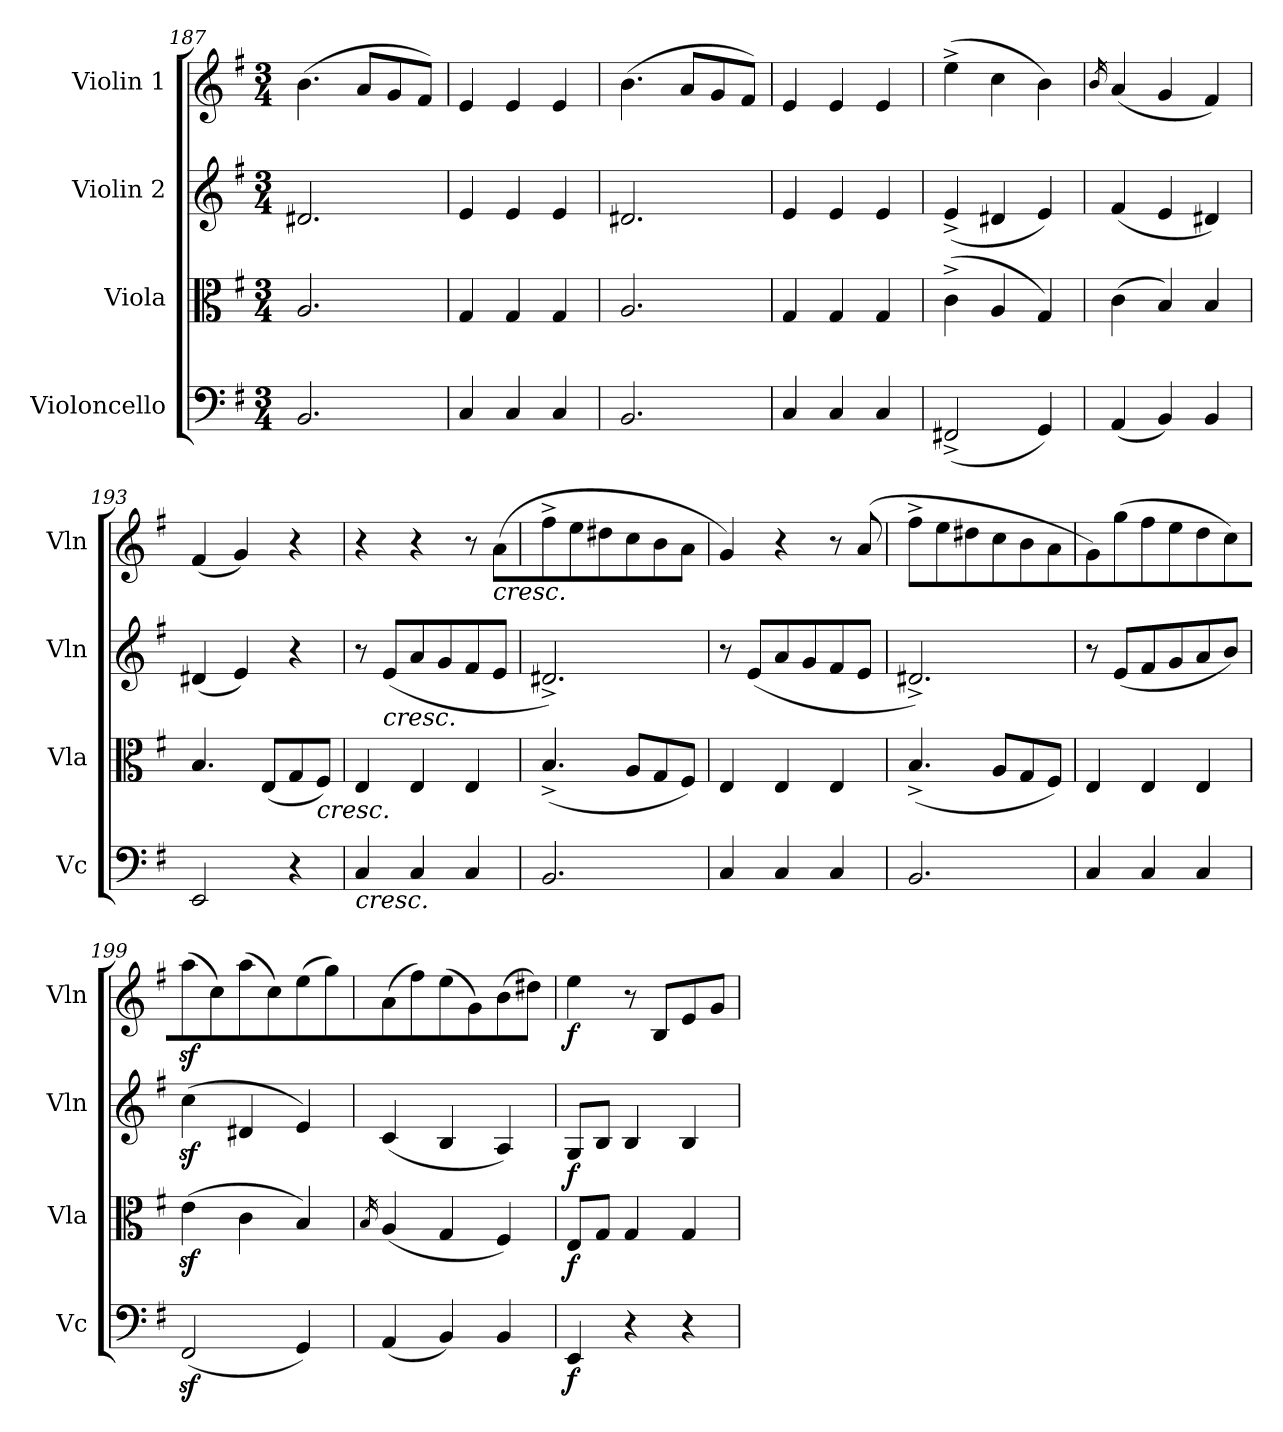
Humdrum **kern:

**kern	**dynam	**kern	**dynam	**kern	**dynam	**kern	**dynam
*part4	*part4	*part3	*part3	*part2	*part2	*part1	*part1
*staff4	*staff4	*staff3	*staff3	*staff2	*staff2	*staff1	*staff1
*I"Violoncello	*	*I"Viola	*	*I"Violin 2	*	*I"Violin 1	*
*I'Vc	*	*I'Vla	*	*I'Vln	*	*I'Vln	*
*clefF4	*	*clefC3	*	*clefG2	*	*clefG2	*
*k[f#]	*	*k[f#]	*	*k[f#]	*	*k[f#]	*
*M3/4	*	*M3/4	*	*M3/4	*	*M3/4	*
=187	=187	=187	=187	=187	=187	=187	=187
2.BB/	.	2.A/	.	2.d#X/	.	(4.b\	.
.	.	.	.	.	.	8a/L	.
.	.	.	.	.	.	8g/	.
.	.	.	.	.	.	8f#/J)	.
=188	=188	=188	=188	=188	=188	=188	=188
4C/	.	4G/	.	4e/	.	4e/	.
4C/	.	4G/	.	4e/	.	4e/	.
4C/	.	4G/	.	4e/	.	4e/	.
=189	=189	=189	=189	=189	=189	=189	=189
2.BB/	.	2.A/	.	2.d#X/	.	(4.b\	.
.	.	.	.	.	.	8a/L	.
.	.	.	.	.	.	8g/	.
.	.	.	.	.	.	8f#/J)	.
=190	=190	=190	=190	=190	=190	=190	=190
4C/	.	4G/	.	4e/	.	4e/	.
4C/	.	4G/	.	4e/	.	4e/	.
4C/	.	4G/	.	4e/	.	4e/	.
=191	=191	=191	=191	=191	=191	=191	=191
(2FF#X^/	.	(4c^\	.	(4e^/	.	(4ee^\	.
.	.	4A/	.	4d#X/	.	4cc\	.
4GG/)	.	4G/)	.	4e/)	.	4b\)	.
=192	=192	=192	=192	=192	=192	=192	=192
.	.	.	.	.	.	16qb/	.
(4AA/	.	(4c\	.	(4f#/	.	(4a/	.
4BB/)	.	4B/)	.	4e/	.	4g/	.
4BB/	.	4B/	.	4d#X/)	.	4f#/)	.
=193	=193	=193	=193	=193	=193	=193	=193
2EE/	.	4.B/	.	(4d#X/	.	(4f#/	.
.	.	.	.	4e/)	.	4g/)	.
.	.	(8E/L	.	.	.	.	.
4r	.	8G/	.	4r	.	4r	.
!	!	!LO:TX:b:i:t=cresc.	!	!	!	!	!
.	.	8F#/J)	.	.	.	.	.
=194	=194	=194	=194	=194	=194	=194	=194
!LO:TX:b:i:t=cresc.	!	!	!	!	!	!	!
4C/	.	4E/	.	8r	.	4r	.
!	!	!	!	!LO:TX:b:i:t=cresc.	!	!	!
.	.	.	.	(8e/L	.	.	.
4C/	.	4E/	.	8a/	.	4r	.
.	.	.	.	8g/	.	.	.
4C/	.	4E/	.	8f#/	.	8r	.
!	!	!	!	!	!	!LO:TX:b:i:t=cresc.	!
.	.	.	.	8e/J	.	(8a\L	.
=195	=195	=195	=195	=195	=195	=195	=195
2.BB/	.	(4.B^/	.	2.d#X^/)	.	8ff#^\	.
.	.	.	.	.	.	8ee\	.
.	.	.	.	.	.	8dd#X\	.
.	.	8A/L	.	.	.	8cc\	.
.	.	8G/	.	.	.	8b\	.
.	.	8F#/J)	.	.	.	8a\J	.
=196	=196	=196	=196	=196	=196	=196	=196
4C/	.	4E/	.	8r	.	4g/)	.
.	.	.	.	(8e/L	.	.	.
4C/	.	4E/	.	8a/	.	4r	.
.	.	.	.	8g/	.	.	.
4C/	.	4E/	.	8f#/	.	8r	.
.	.	.	.	8e/J	.	(8a/	.
!!LO:LB:g=z
=197	=197	=197	=197	=197	=197	=197	=197
2.BB/	.	(4.B^/	.	2.d#X^/)	.	8ff#^\L	.
.	.	.	.	.	.	8ee\	.
.	.	.	.	.	.	8dd#X\	.
.	.	8A/L	.	.	.	8cc\	.
.	.	8G/	.	.	.	8b\	.
.	.	8F#/J)	.	.	.	8a\	.
=198	=198	=198	=198	=198	=198	=198	=198
4C/	.	4E/	.	8r	.	8g\)	.
.	.	.	.	(8e/L	.	(8gg\	.
4C/	.	4E/	.	8f#/	.	8ff#\	.
.	.	.	.	8g/	.	8ee\	.
4C/	.	4E/	.	8a/	.	8dd\	.
.	.	.	.	8b/J)	.	8cc\)	.
=199	=199	=199	=199	=199	=199	=199	=199
(2FF#z</	.	(4ez<\	.	(4ccz<\	.	(8aaz<\	.
.	.	.	.	.	.	8cc\)	.
.	.	4c\	.	4d#X/	.	(8aa\	.
.	.	.	.	.	.	8cc\)	.
4GG/)	.	4B/)	.	4e/)	.	(8ee\	.
.	.	.	.	.	.	8gg\)	.
=200	=200	=200	=200	=200	=200	=200	=200
.	.	16qB/	.	.	.	.	.
(4AA/	.	(4A/	.	(4c/	.	(8a\	.
.	.	.	.	.	.	8ff#\)	.
4BB/)	.	4G/	.	4B/	.	(8ee\	.
.	.	.	.	.	.	8g\)	.
4BB/	.	4F#/)	.	4A/)	.	(8b\	.
.	.	.	.	.	.	8dd#X\J)	.
=201	=201	=201	=201	=201	=201	=201	=201
!	!LO:DY:b	!	!LO:DY:b	!	!LO:DY:b	!	!LO:DY:b
4EE/	f	8E/L	f	8G/L	f	4ee\	f
.	.	8G/J	.	8B/J	.	.	.
4r	.	4G/	.	4B/	.	8r	.
.	.	.	.	.	.	8B/L	.
4r	.	4G/	.	4B/	.	8e/	.
.	.	.	.	.	.	8g/J	.
=	=	=	=	=	=	=	=
*-	*-	*-	*-	*-	*-	*-	*-
